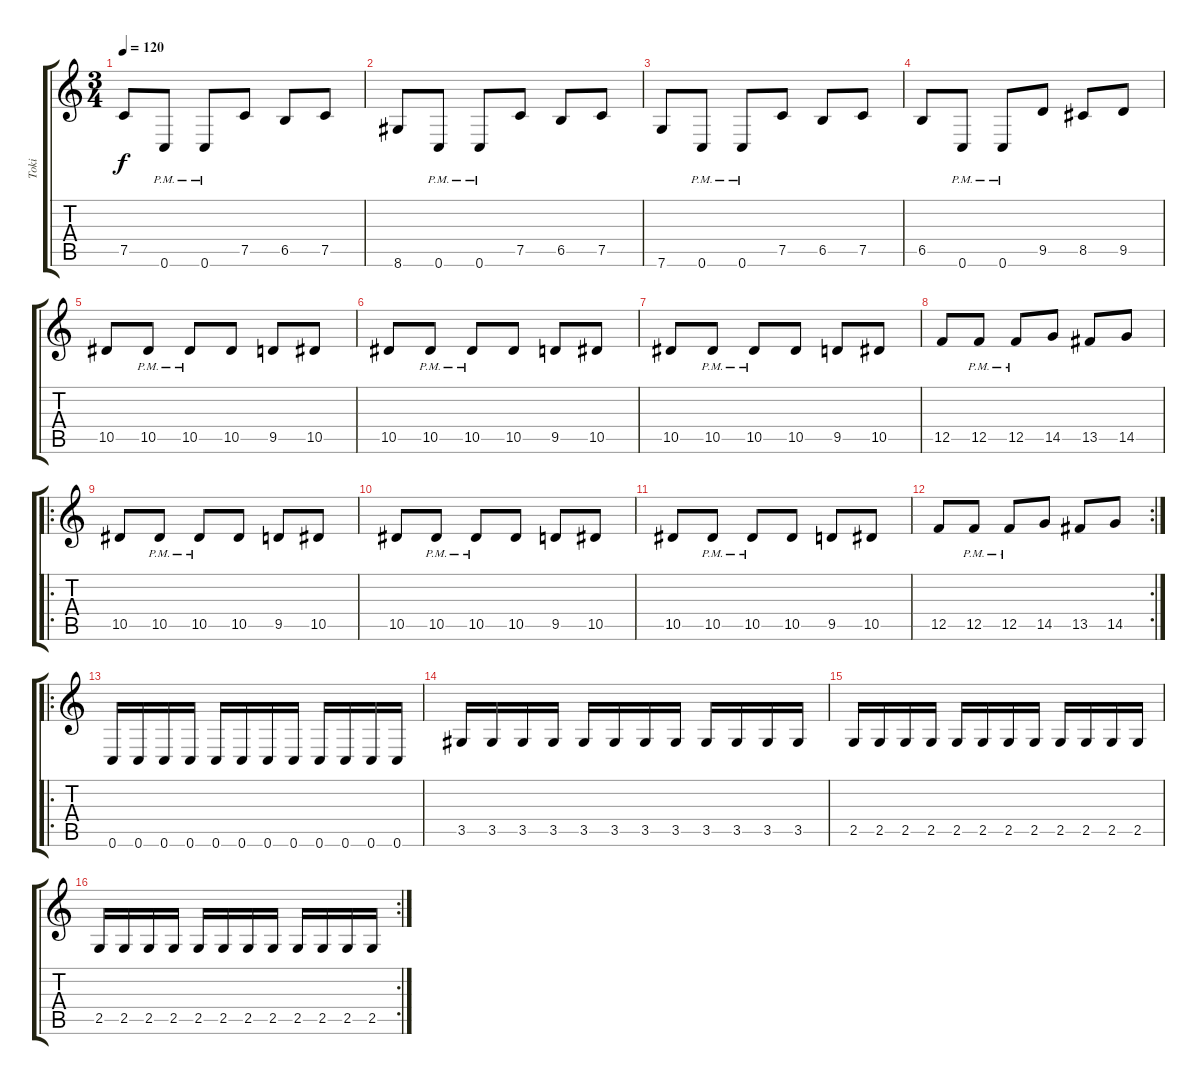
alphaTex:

\track ("Toki" "Toki") {instrument distortionguitar}
\staff {score tabs}
\tuning (C4 G3 Eb3 Bb2 F2 C2) {hide}
\ts (3 4)
\tempo 120
\clef g2
\ks c
7.5.8{dy f instrument distortionguitar} 0.6{pm}.8 0.6{pm}.8 7.5.8 6.5.8 7.5.8 |
8.6.8 0.6{pm}.8 0.6{pm}.8 7.5.8 6.5.8 7.5.8 |
7.6.8 0.6{pm}.8 0.6{pm}.8 7.5.8 6.5.8 7.5.8 |
6.5.8 0.6{pm}.8 0.6{pm}.8 9.5.8 8.5.8 9.5.8 |
10.5.8 10.5{pm}.8 10.5{pm}.8 10.5.8 9.5.8 10.5.8 |
10.5.8 10.5{pm}.8 10.5{pm}.8 10.5.8 9.5.8 10.5.8 |
10.5.8 10.5{pm}.8 10.5{pm}.8 10.5.8 9.5.8 10.5.8 |
12.5.8 12.5{pm}.8 12.5{pm}.8 14.5.8 13.5.8 14.5.8 |
\ro
10.5.8 10.5{pm}.8 10.5{pm}.8 10.5.8 9.5.8 10.5.8 |
10.5.8 10.5{pm}.8 10.5{pm}.8 10.5.8 9.5.8 10.5.8 |
10.5.8 10.5{pm}.8 10.5{pm}.8 10.5.8 9.5.8 10.5.8 |
\rc 2
12.5.8 12.5{pm}.8 12.5{pm}.8 14.5.8 13.5.8 14.5.8 |
\ro
0.6.16 0.6.16 0.6.16 0.6.16 0.6.16 0.6.16 0.6.16 0.6.16 0.6.16 0.6.16 0.6.16 0.6.16 |
3.5.16 3.5.16 3.5.16 3.5.16 3.5.16 3.5.16 3.5.16 3.5.16 3.5.16 3.5.16 3.5.16 3.5.16 |
2.5.16 2.5.16 2.5.16 2.5.16 2.5.16 2.5.16 2.5.16 2.5.16 2.5.16 2.5.16 2.5.16 2.5.16 |
\rc 2
2.5.16 2.5.16 2.5.16 2.5.16 2.5.16 2.5.16 2.5.16 2.5.16 2.5.16 2.5.16 2.5.16 2.5.16
